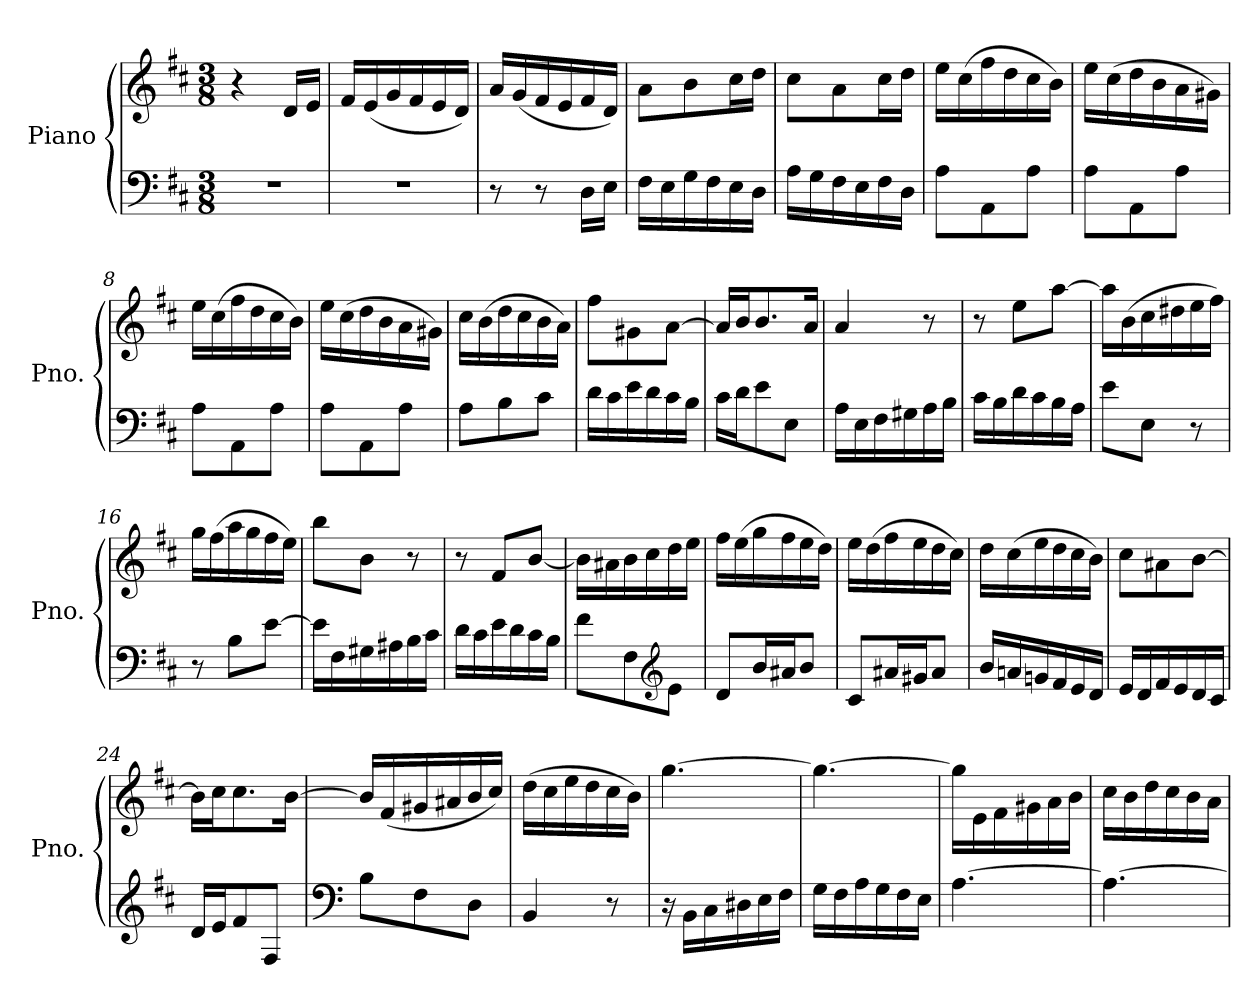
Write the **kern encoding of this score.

**kern	**kern
*part1	*part1
*staff2	*staff1
*I"Piano	*
*I'Pno.	*
*clefF4	*clefG2
*k[f#c#]	*k[f#c#]
*M3/8	*M3/8
=1	=1
4.r	4r
.	16d/LL
.	16e/JJ
=2	=2
4.r	16f#/LL
.	(<16e/
.	16g/
.	16f#/
.	16e/
.	16d/JJ)
=3	=3
8r	16a/LL
.	(<16g/
8r	16f#/
.	16e/
16D\LL	16f#/
16E\JJ	16d/JJ)
=4	=4
16F#\LL	8a\L
16E\	.
16G\	8b\
16F#\	.
16E\	16cc#\L
16D\JJ	16dd\JJ
=5	=5
16A\LL	8cc#\L
16G\	.
16F#\	8a\
16E\	.
16F#\	16cc#\L
16D\JJ	16dd\JJ
=6	=6
8A\L	16ee\LL
.	(>16cc#\
8AA\	16ff#\
.	16dd\
8A\J	16cc#\
.	16b\JJ)
=7	=7
8A\L	16ee\LL
.	(>16cc#\
8AA\	16dd\
.	16b\
8A\J	16a\
.	16g#X\JJ)
!!LO:LB:g=z
=8	=8
8A\L	16ee\LL
.	(>16cc#\
8AA\	16ff#\
.	16dd\
8A\J	16cc#\
.	16b\JJ)
=9	=9
8A\L	16ee\LL
.	(>16cc#\
8AA\	16dd\
.	16b\
8A\J	16a\
.	16g#X\JJ)
=10	=10
8A\L	16cc#\LL
.	(>16b\
8B\	16dd\
.	16cc#\
8c#\J	16b\
.	16a\JJ)
=11	=11
16d\LL	8ff#\L
16c#\	.
16e\	8g#X\
16d\	.
16c#\	[8a\J
16B\JJ	.
=12	=12
16c#\LL	16a/LL]
16d\J	16b/J
8e\	8.b/
8E\J	.
.	16a/Jk
=13	=13
16A\LL	4a/
16E\	.
16F#\	.
16G#X\	.
16A\	8r
16B\JJ	.
=14	=14
16c#\LL	8r
16B\	.
16d\	8ee\L
16c#\	.
16B\	[8aa\J
16A\JJ	.
!!LO:LB:g=z
=15	=15
8e\L	16aa\LL]
.	(>16b\
8E\J	16cc#\
.	16dd#X\
8r	16ee\
.	16ff#\JJ)
=16	=16
8r	16gg\LL
.	(>16ff#\
8B\L	16aa\
.	16gg\
[8e\J	16ff#\
.	16ee\JJ)
=17	=17
16e\LL]	8bb\L
16F#\	.
16G#X\	8b\J
16A#X\	.
16B\	8r
16c#\JJ	.
=18	=18
16d\LL	8r
16c#\	.
16e\	8f#/L
16d\	.
16c#\	[8b/J
16B\JJ	.
=19	=19
8f#\L	16b\LL]
.	16a#X\
8F#\	16b\
.	16cc#\
*clefG2	*
8e\J	16dd\
.	16ee\JJ
=20	=20
8d/L	16ff#\LL
.	(>16ee\
16b/L	16gg\
16a#X/J	16ff#\
8b/J	16ee\
.	16dd\JJ)
=21	=21
8c#/L	16ee\LL
.	(>16dd\
16a#X/L	16ff#\
16g#X/J	16ee\
8a#/J	16dd\
.	16cc#\JJ)
!!LO:LB:g=z
=22	=22
16b/LL	16dd\LL
16an/	(>16cc#\
16gn/	16ee\
16f#/	16dd\
16e/	16cc#\
16d/JJ	16b\JJ)
=23	=23
16e/LL	8cc#\L
16d/	.
16f#/	8a#X\
16e/	.
16d/	[8b\J
16c#/JJ	.
=24	=24
16d/LL	16b\LL]
16e/J	16cc#\J
8f#/	8.cc#\
8F#/J	.
.	[16b\Jk
=25	=25
*clefF4	*
8B\L	16b/LL]
.	(<16f#/
8F#\	16g#X/
.	16a#X/
8D\J	16b/
.	16cc#/JJ)
=26	=26
4BB/	(>16dd\LL
.	16cc#\
.	16ee\
.	16dd\
8r	16cc#\
.	16b\JJ)
=27	=27
16r	[4.gg\
16BB\LL	.
16C#\	.
16D#X\	.
16E\	.
16F#\JJ	.
=28	=28
16G\LL	4.gg\_
16F#\	.
16A\	.
16G\	.
16F#\	.
16E\JJ	.
!!LO:LB:g=z
=29	=29
[4.A\	16gg\LL]
.	16e\
.	16f#\
.	16g#X\
.	16a\
.	16b\JJ
=30	=30
4.A\_	16cc#\LL
.	16b\
.	16dd\
.	16cc#\
.	16b\
.	16a\JJ
=	=
*-	*-
